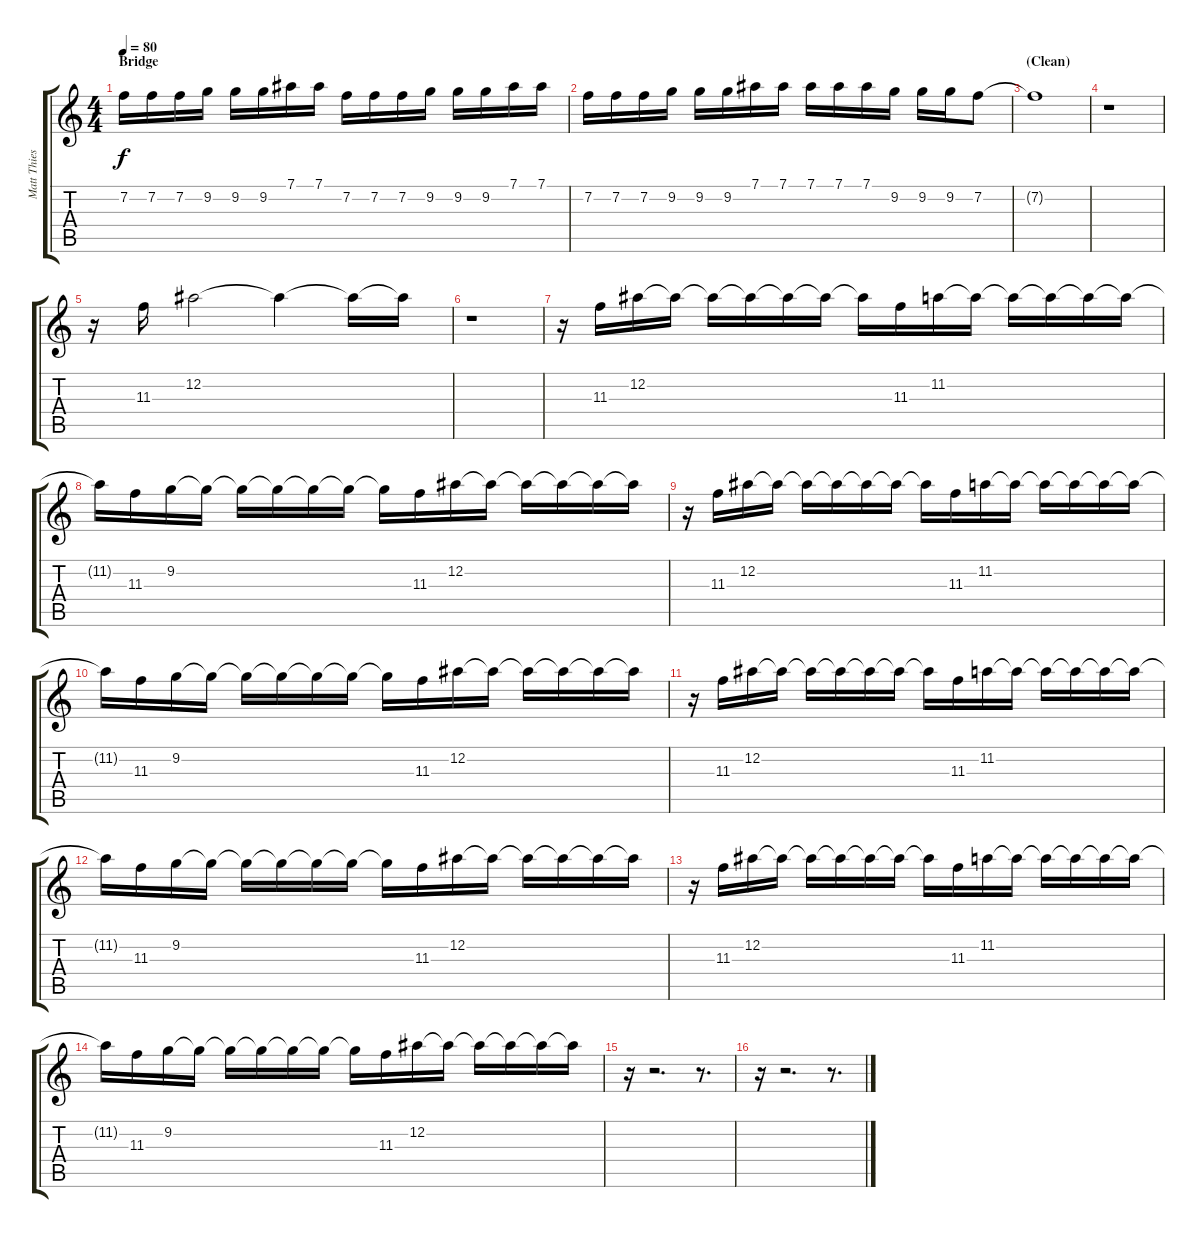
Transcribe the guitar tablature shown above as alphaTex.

\track ("Matt Thiesen" "Matt Thies") {instrument overdrivenguitar}
\staff {score tabs}
\tuning (Eb4 Bb3 Gb3 Db3 Ab2 Eb2) {hide}
\ts (4 4)
\section ("" "Bridge")
\tempo 80
\clef g2
\ks c
7.2.16{dy f} 7.2.16 7.2.16 9.2.16 9.2.16 9.2.16 7.1.16 7.1.16 7.2.16 7.2.16 7.2.16 9.2.16 9.2.16 9.2.16 7.1.16 7.1.16 |
7.2.16 7.2.16 7.2.16 9.2.16 9.2.16 9.2.16 7.1.16 7.1.16 7.1.16 7.1.16 7.1.16 9.2.16 9.2.16 9.2.16 7.2.8 |
\section ("" "(Clean)")
7.2{t}.1 |
r.1 |
r.16 11.3.16 12.2.2 12.2{t}.4 12.2{t}.16 12.2{t}.16 |
r.1 |
r.16 11.3.16 12.2.16 12.2{t}.16 12.2{t}.16 12.2{t}.16 12.2{t}.16 12.2{t}.16 12.2{t}.16 11.3.16 11.2.16 11.2{t}.16 11.2{t}.16 11.2{t}.16 11.2{t}.16 11.2{t}.16 |
11.2{t}.16 11.3.16 9.2.16 9.2{t}.16 9.2{t}.16 9.2{t}.16 9.2{t}.16 9.2{t}.16 9.2{t}.16 11.3.16 12.2.16 12.2{t}.16 12.2{t}.16 12.2{t}.16 12.2{t}.16 12.2{t}.16 |
r.16 11.3.16 12.2.16 12.2{t}.16 12.2{t}.16 12.2{t}.16 12.2{t}.16 12.2{t}.16 12.2{t}.16 11.3.16 11.2.16 11.2{t}.16 11.2{t}.16 11.2{t}.16 11.2{t}.16 11.2{t}.16 |
11.2{t}.16 11.3.16 9.2.16 9.2{t}.16 9.2{t}.16 9.2{t}.16 9.2{t}.16 9.2{t}.16 9.2{t}.16 11.3.16 12.2.16 12.2{t}.16 12.2{t}.16 12.2{t}.16 12.2{t}.16 12.2{t}.16 |
r.16 11.3.16 12.2.16 12.2{t}.16 12.2{t}.16 12.2{t}.16 12.2{t}.16 12.2{t}.16 12.2{t}.16 11.3.16 11.2.16 11.2{t}.16 11.2{t}.16 11.2{t}.16 11.2{t}.16 11.2{t}.16 |
11.2{t}.16 11.3.16 9.2.16 9.2{t}.16 9.2{t}.16 9.2{t}.16 9.2{t}.16 9.2{t}.16 9.2{t}.16 11.3.16 12.2.16 12.2{t}.16 12.2{t}.16 12.2{t}.16 12.2{t}.16 12.2{t}.16 |
r.16 11.3.16 12.2.16 12.2{t}.16 12.2{t}.16 12.2{t}.16 12.2{t}.16 12.2{t}.16 12.2{t}.16 11.3.16 11.2.16 11.2{t}.16 11.2{t}.16 11.2{t}.16 11.2{t}.16 11.2{t}.16 |
11.2{t}.16 11.3.16 9.2.16 9.2{t}.16 9.2{t}.16 9.2{t}.16 9.2{t}.16 9.2{t}.16 9.2{t}.16 11.3.16 12.2.16 12.2{t}.16 12.2{t}.16 12.2{t}.16 12.2{t}.16 12.2{t}.16 |
r.16 r.2{d} r.8{d} |
r.16 r.2{d} r.8{d}
